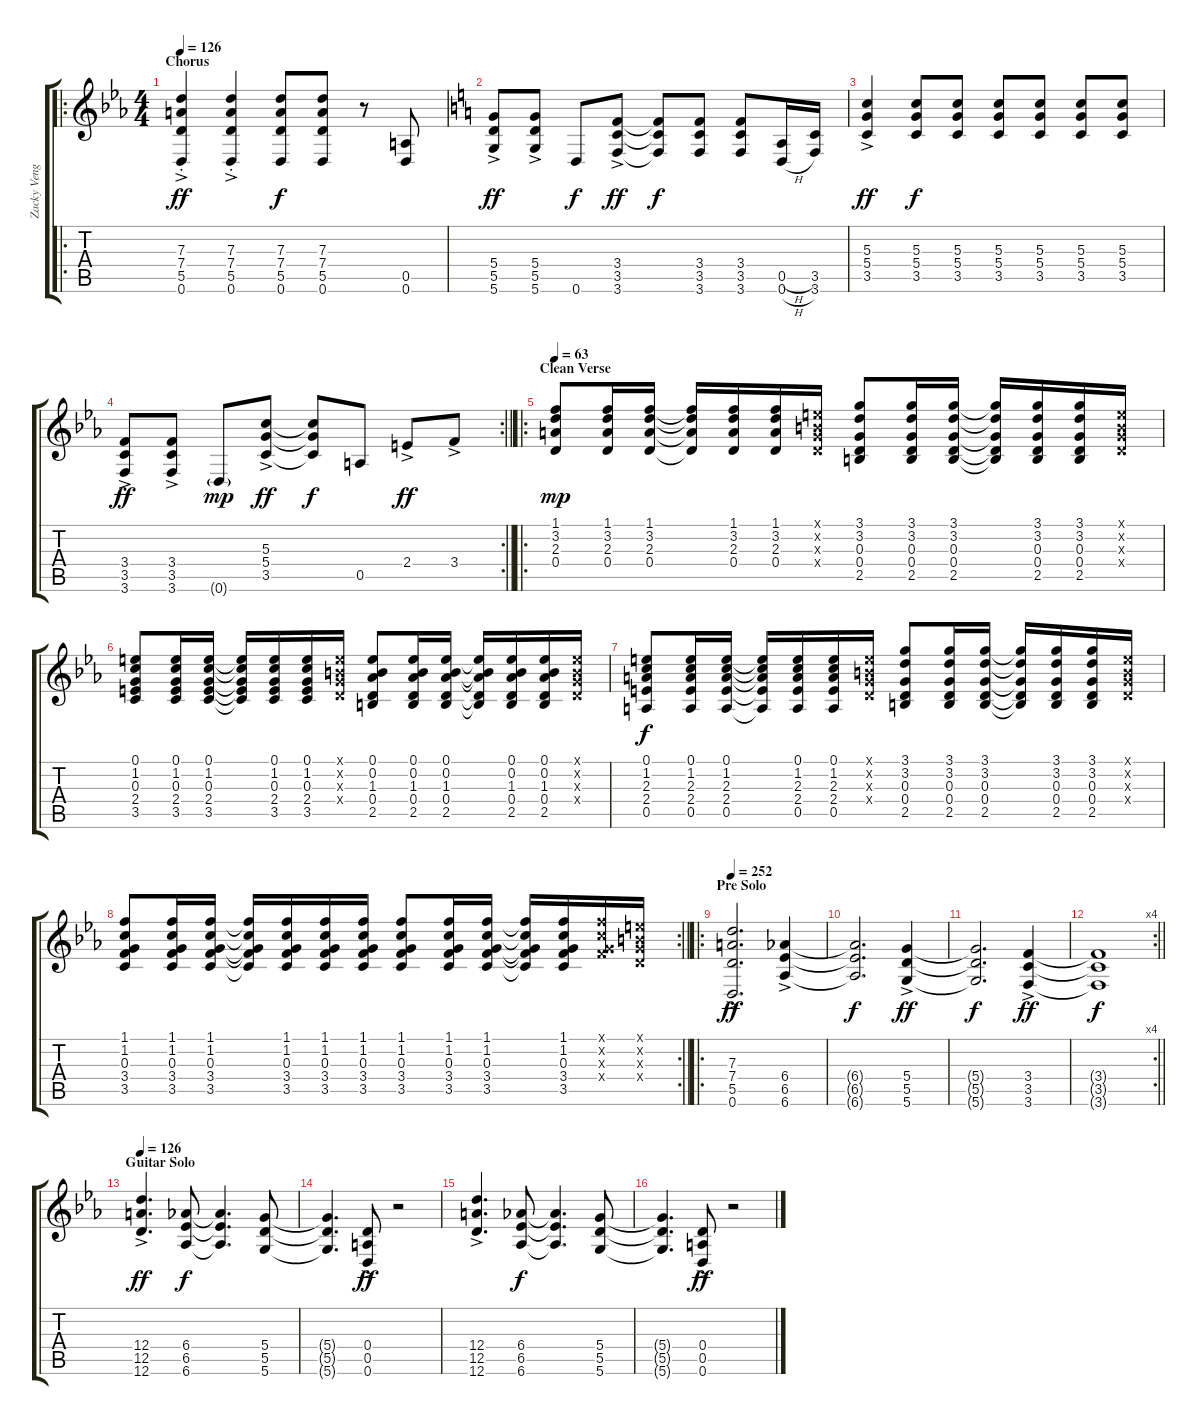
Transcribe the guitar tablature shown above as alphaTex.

\track ("Zacky Vengeance" "Zacky Veng") {instrument distortionguitar}
\staff {score tabs}
\tuning (E4 B3 G3 D3 A2 D2) {hide}
\ro
\ts (4 4)
\section ("" "Chorus")
\tempo 126
\clef g2
\ks eb
(7.3{ac st} 7.4{ac st} 5.5{ac st} 0.6{ac st}).4{dy ff} (7.3{ac st} 7.4{ac st} 5.5{ac st} 0.6{ac st}).4 (7.3 7.4 5.5 0.6).8{dy f} (7.3 7.4 5.5 0.6).8 r.8 (0.5 0.6).8 |
\ks c
(5.4{ac} 5.5{ac} 5.6{ac}).8{dy ff} (5.4{ac} 5.5{ac} 5.6{ac}).8 0.6.8{dy f} (3.4{ac} 3.5{ac} 3.6{ac}).8{dy ff} (3.4{t} 3.5{t} 3.6{t}).8{dy f} (3.4 3.5 3.6).8 (3.4 3.5 3.6).8 (0.5{h} 0.6{h}).16 (3.5 3.6).16 |
(5.3{ac} 5.4{ac} 3.5{ac}).4{dy ff} (5.3 5.4 3.5).8{dy f} (5.3 5.4 3.5).8 (5.3 5.4 3.5).8 (5.3 5.4 3.5).8 (5.3 5.4 3.5).8 (5.3 5.4 3.5).8 |
\rc 2
\barLineRight lightlight
\ks eb
(3.4{ac} 3.5{ac} 3.6{ac}).8{dy ff} (3.4{ac} 3.5{ac} 3.6{ac}).8 0.6{g}.8{dy mp} (5.3{ac} 5.4{ac} 3.5{ac}).8{dy ff} (5.3{t} 5.4{t} 3.5{t}).8{dy f} 0.5.8 2.4{ac}.8{dy ff} 3.4{ac}.8 |
\ro
\section ("" "Clean Verse")
\tempo 63
(1.1 3.2 2.3 0.4).8{dy mp instrument acousticguitarsteel} (1.1 3.2 2.3 0.4).16 (1.1 3.2 2.3 0.4).16 (1.1{t} 3.2{t} 2.3{t} 0.4{t}).16 (1.1 3.2 2.3 0.4).16 (1.1 3.2 2.3 0.4).16 (0.1{x} 0.2{x} 0.3{x} 0.4{x}).16 (3.1 3.2 0.3 0.4 2.5).8 (3.1 3.2 0.3 0.4 2.5).16 (3.1 3.2 0.3 0.4 2.5).16 (3.1{t} 3.2{t} 0.3{t} 0.4{t} 2.5{t}).16 (3.1 3.2 0.3 0.4 2.5).16 (3.1 3.2 0.3 0.4 2.5).16 (0.1{x} 0.2{x} 0.3{x} 0.4{x}).16 |
(0.1 1.2 0.3 2.4 3.5).8 (0.1 1.2 0.3 2.4 3.5).16 (0.1 1.2 0.3 2.4 3.5).16 (0.1{t} 1.2{t} 0.3{t} 2.4{t} 3.5{t}).16 (0.1 1.2 0.3 2.4 3.5).16 (0.1 1.2 0.3 2.4 3.5).16 (0.1{x} 0.2{x} 0.3{x} 0.4{x}).16 (0.1 0.2 1.3 0.4 2.5).8 (0.1 0.2 1.3 0.4 2.5).16 (0.1 0.2 1.3 0.4 2.5).16 (0.1{t} 0.2{t} 1.3{t} 0.4{t} 2.5{t}).16 (0.1 0.2 1.3 0.4 2.5).16 (0.1 0.2 1.3 0.4 2.5).16 (0.1{x} 0.2{x} 0.3{x} 0.4{x}).16 |
(0.1 1.2 2.3 2.4 0.5).8{dy f} (0.1 1.2 2.3 2.4 0.5).16 (0.1 1.2 2.3 2.4 0.5).16 (0.1{t} 1.2{t} 2.3{t} 2.4{t} 0.5{t}).16 (0.1 1.2 2.3 2.4 0.5).16 (0.1 1.2 2.3 2.4 0.5).16 (0.1{x} 0.2{x} 0.3{x} 0.4{x}).16 (3.1 3.2 0.3 0.4 2.5).8 (3.1 3.2 0.3 0.4 2.5).16 (3.1 3.2 0.3 0.4 2.5).16 (3.1{t} 3.2{t} 0.3{t} 0.4{t} 2.5{t}).16 (3.1 3.2 0.3 0.4 2.5).16 (3.1 3.2 0.3 0.4 2.5).16 (0.1{x} 0.2{x} 0.3{x} 0.4{x}).16 |
\rc 2
\barLineRight lightlight
(1.1 1.2 0.3 3.4 3.5).8 (1.1 1.2 0.3 3.4 3.5).16 (1.1 1.2 0.3 3.4 3.5).16 (1.1{t} 1.2{t} 0.3{t} 3.4{t} 3.5{t}).16 (1.1 1.2 0.3 3.4 3.5).16 (1.1 1.2 0.3 3.4 3.5).16 (1.1 1.2 0.3 3.4 3.5).16 (1.1 1.2 0.3 3.4 3.5).8 (1.1 1.2 0.3 3.4 3.5).16 (1.1 1.2 0.3 3.4 3.5).16 (1.1{t} 1.2{t} 0.3{t} 3.4{t} 3.5{t}).16 (1.1 1.2 0.3 3.4 3.5).16 (1.1{x} 1.2{x} 0.3{x} 3.4{x}).16 (0.1{x} 0.2{x} 0.3{x} 0.4{x}).16 |
\ro
\section ("" "Pre Solo")
\tempo 252
(7.3{ac} 7.4{ac} 5.5{ac} 0.6{ac}).2{d dy ff instrument distortionguitar} (6.4{ac} 6.5{ac} 6.6{ac}).4 |
(6.4{t} 6.5{t} 6.6{t}).2{d dy f} (5.4{ac} 5.5{ac} 5.6{ac}).4{dy ff} |
(5.4{t} 5.5{t} 5.6{t}).2{d dy f} (3.4{ac} 3.5{ac} 3.6{ac}).4{dy ff} |
\rc 4
\barLineRight lightlight
(3.4{t} 3.5{t} 3.6{t}).1{dy f} |
\section ("" "Guitar Solo")
\tempo 126
(12.4{ac} 12.5{ac} 12.6{ac}).4{d dy ff instrument distortionguitar} (6.4 6.5 6.6).8{dy f} (6.4{t} 6.5{t} 6.6{t}).4{d} (5.4 5.5 5.6).8 |
(5.4{t} 5.5{t} 5.6{t}).4{d} (0.4{ac} 0.5{ac} 0.6{ac}).8{dy ff} r.2 |
(12.4{ac} 12.5{ac} 12.6{ac}).4{d} (6.4 6.5 6.6).8{dy f} (6.4{t} 6.5{t} 6.6{t}).4{d} (5.4 5.5 5.6).8 |
(5.4{t} 5.5{t} 5.6{t}).4{d} (0.4{ac} 0.5{ac} 0.6{ac}).8{dy ff} r.2
